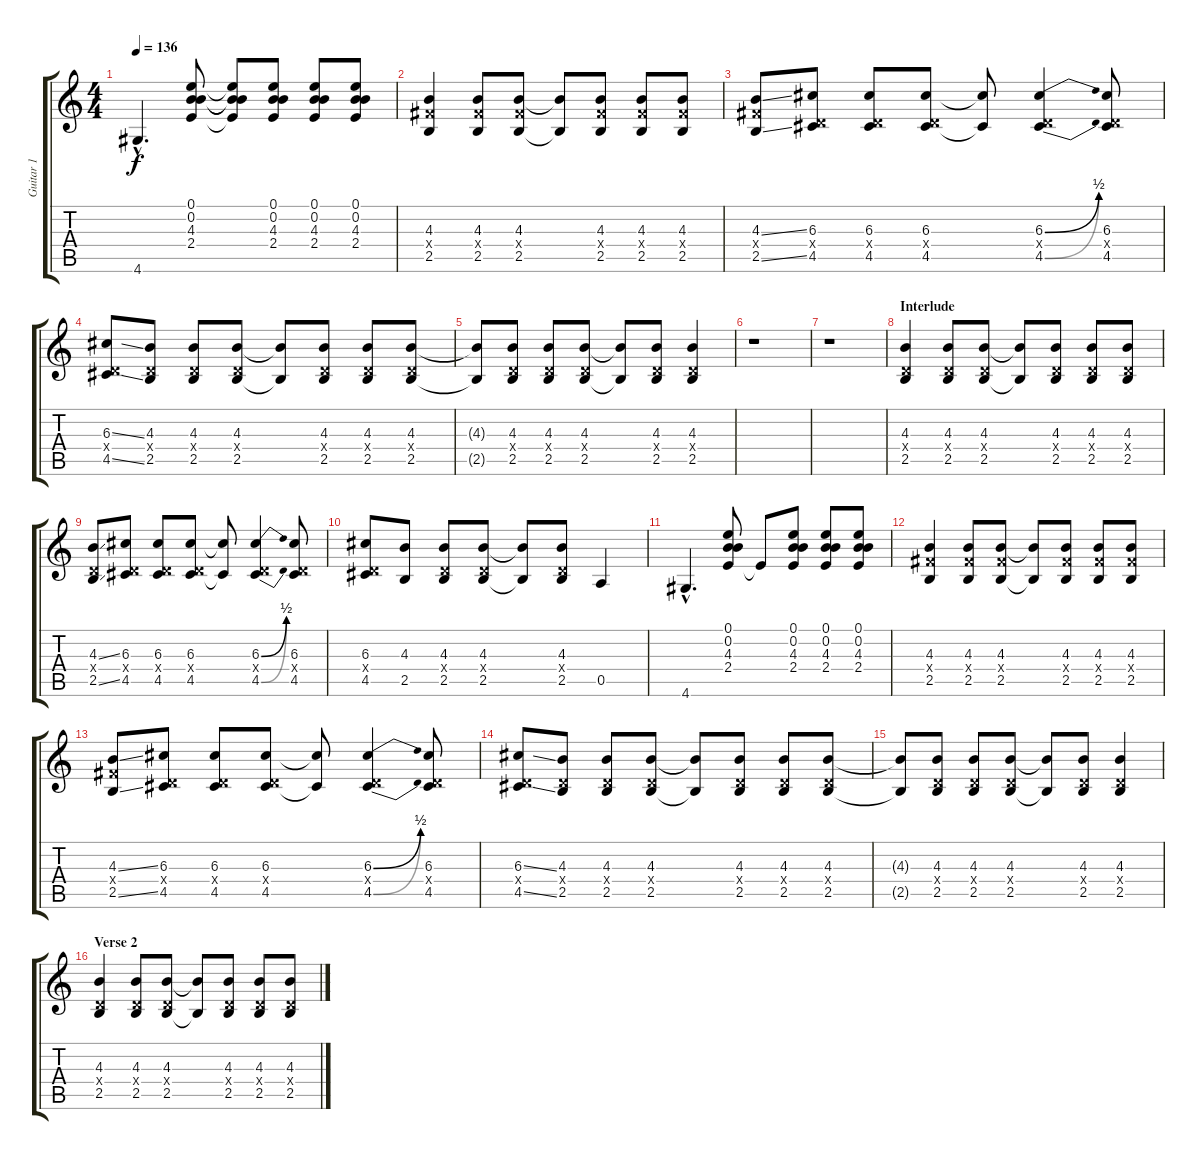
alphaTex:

\track ("Guitar 1" "Guitar 1") {instrument distortionguitar}
\staff {score tabs}
\tuning (E4 B3 G3 D3 A2 E2) {hide}
\ts (4 4)
\tempo 136
\clef g2
\ks c
4.6{hac}.4{d dy f} (0.1 0.2 4.3 2.4).8 (0.1{t} 0.2{t} 4.3{t} 2.4{t}).8 (0.1 0.2 4.3 2.4).8 (0.1 0.2 4.3 2.4).8 (0.1 0.2 4.3 2.4).8 |
(4.3 4.4{x} 2.5).4 (4.3 4.4{x} 2.5).8 (4.3 4.4{x} 2.5).8 (4.3{t} 2.5{t}).8 (4.3 4.4{x} 2.5).8 (4.3 4.4{x} 2.5).8 (4.3 4.4{x} 2.5).8 |
(4.3{ss} 4.4{x} 2.5{ss}).8 (6.3 0.4{x} 4.5).8 (6.3 0.4{x} 4.5).8 (6.3 0.4{x} 4.5).8 (6.3{t} 4.5{t}).8 (6.3{be (bend 0 0 60 2)} 0.4{x} 4.5{be (bend 0 0 60 2)}).4 (6.3 0.4{x} 4.5).8 |
(6.3{ss} 0.4{x} 4.5{ss}).8 (4.3 0.4{x} 2.5).8 (4.3 0.4{x} 2.5).8 (4.3 0.4{x} 2.5).8 (4.3{t} 2.5{t}).8 (4.3 0.4{x} 2.5).8 (4.3 0.4{x} 2.5).8 (4.3 0.4{x} 2.5).8 |
(4.3{t} 2.5{t}).8 (4.3 0.4{x} 2.5).8 (4.3 0.4{x} 2.5).8 (4.3 0.4{x} 2.5).8 (4.3{t} 2.5{t}).8 (4.3 0.4{x} 2.5).8 (4.3 0.4{x} 2.5).4 |
r.1 |
r.1 |
\section ("" "Interlude")
(4.3 0.4{x} 2.5).4 (4.3 0.4{x} 2.5).8 (4.3 0.4{x} 2.5).8 (4.3{t} 2.5{t}).8 (4.3 0.4{x} 2.5).8 (4.3 0.4{x} 2.5).8 (4.3 0.4{x} 2.5).8 |
(4.3{ss} 0.4{x} 2.5{ss}).8 (6.3 0.4{x} 4.5).8 (6.3 0.4{x} 4.5).8 (6.3 0.4{x} 4.5).8 (6.3{t} 4.5{t}).8 (6.3{be (bend 0 0 60 2)} 0.4{x} 4.5{be (bend 0 0 60 2)}).4 (6.3 0.4{x} 4.5).8 |
(6.3 0.4{x} 4.5).8 (4.3 2.5).8 (4.3 0.4{x} 2.5).8 (4.3 0.4{x} 2.5).8 (4.3{t} 2.5{t}).8 (4.3 0.4{x} 2.5).8 0.5.4 |
4.6{hac}.4{d} (0.1 0.2 4.3 2.4).8 2.4{t}.8 (0.1 0.2 4.3 2.4).8 (0.1 0.2 4.3 2.4).8 (0.1 0.2 4.3 2.4).8 |
(4.3 4.4{x} 2.5).4 (4.3 4.4{x} 2.5).8 (4.3 4.4{x} 2.5).8 (4.3{t} 2.5{t}).8 (4.3 4.4{x} 2.5).8 (4.3 4.4{x} 2.5).8 (4.3 4.4{x} 2.5).8 |
(4.3{ss} 4.4{x} 2.5{ss}).8 (6.3 0.4{x} 4.5).8 (6.3 0.4{x} 4.5).8 (6.3 0.4{x} 4.5).8 (6.3{t} 4.5{t}).8 (6.3{be (bend 0 0 60 2)} 0.4{x} 4.5{be (bend 0 0 60 2)}).4 (6.3 0.4{x} 4.5).8 |
(6.3{ss} 0.4{x} 4.5{ss}).8 (4.3 0.4{x} 2.5).8 (4.3 0.4{x} 2.5).8 (4.3 0.4{x} 2.5).8 (4.3{t} 2.5{t}).8 (4.3 0.4{x} 2.5).8 (4.3 0.4{x} 2.5).8 (4.3 0.4{x} 2.5).8 |
(4.3{t} 2.5{t}).8 (4.3 0.4{x} 2.5).8 (4.3 0.4{x} 2.5).8 (4.3 0.4{x} 2.5).8 (4.3{t} 2.5{t}).8 (4.3 0.4{x} 2.5).8 (4.3 0.4{x} 2.5).4 |
\section ("" "Verse 2")
(4.3 0.4{x} 2.5).4 (4.3 0.4{x} 2.5).8 (4.3 0.4{x} 2.5).8 (4.3{t} 2.5{t}).8 (4.3 0.4{x} 2.5).8 (4.3 0.4{x} 2.5).8 (4.3 0.4{x} 2.5).8
